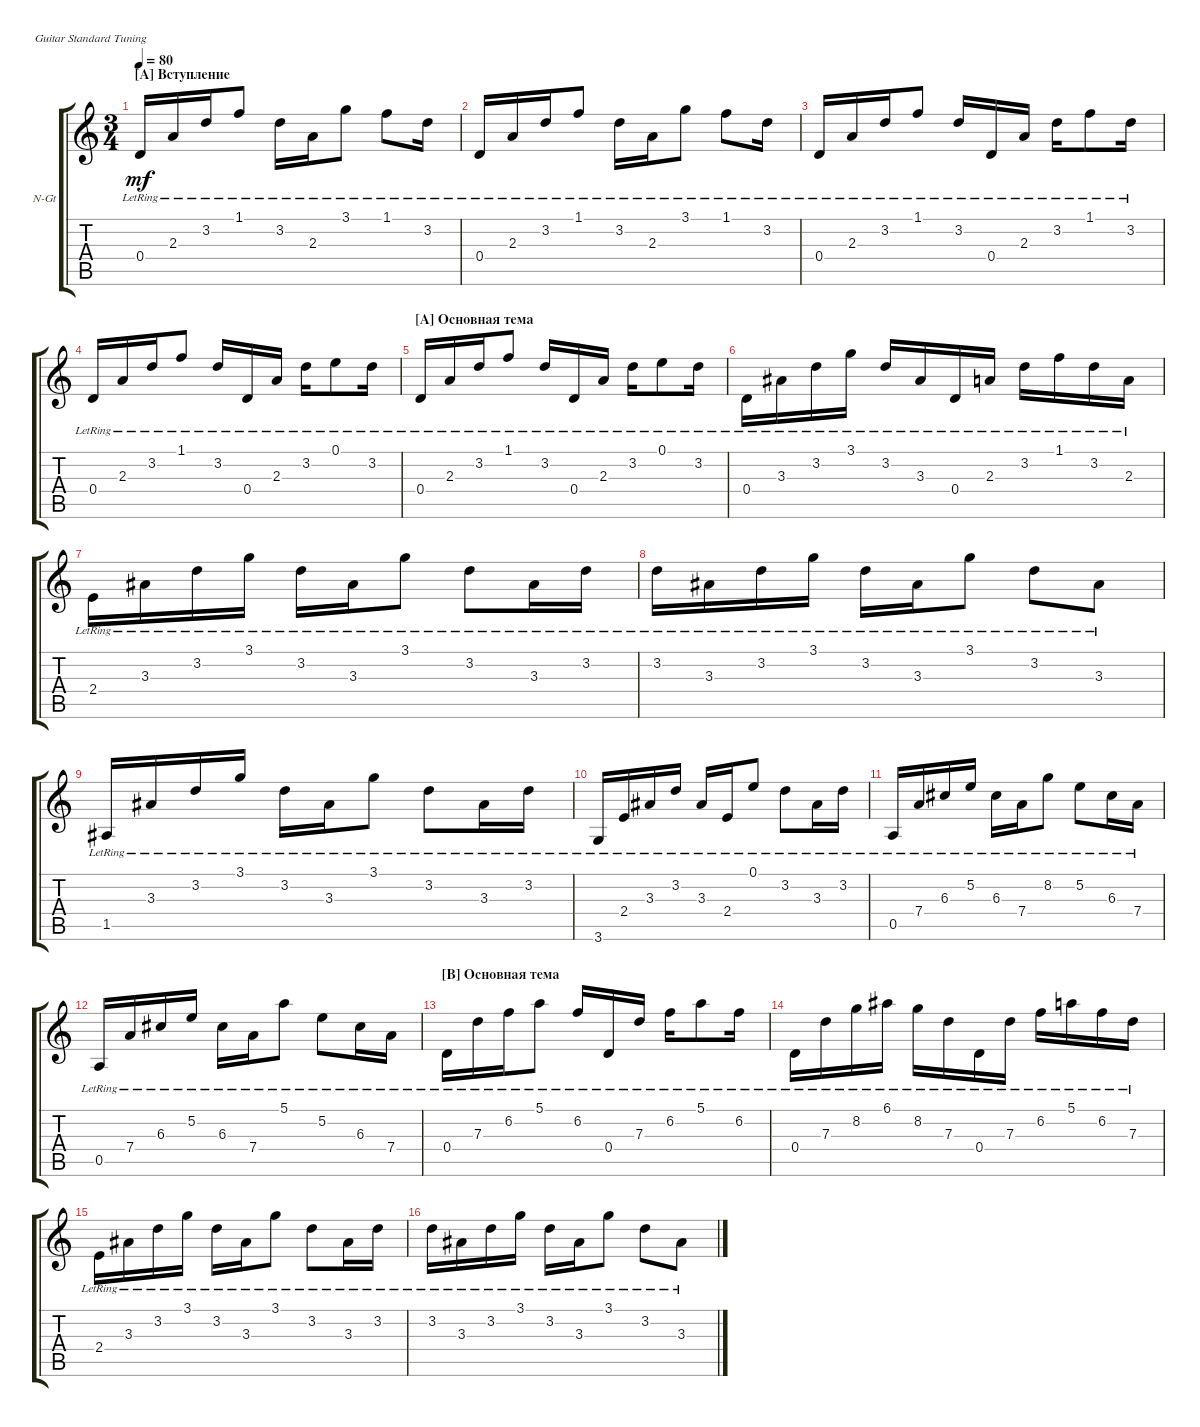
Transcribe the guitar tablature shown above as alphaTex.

\defaultSystemsLayout 4
\bracketExtendMode groupsimilarinstruments
\firstSystemTrackNameOrientation horizontal
\otherSystemsTrackNameOrientation horizontal
\track ("Nylon Guitar" "N-Gt") {instrument acousticguitarnylon}
\staff {score tabs}
\tuning (E4 B3 G3 D3 A2 E2)
\ts (3 4)
\section ("A" "Вступление")
\tempo 80
\clef g2
\ks c
0.4{lr}.16{dy mf instrument acousticguitarnylon} 2.3{lr}.16 3.2{lr}.16 1.1{lr}.8 3.2{lr}.16 2.3{lr}.16 3.1{lr}.8 1.1{lr}.8 3.2{lr}.16 |
0.4{lr}.16 2.3{lr}.16 3.2{lr}.16 1.1{lr}.8 3.2{lr}.16 2.3{lr}.16 3.1{lr}.8 1.1{lr}.8 3.2{lr}.16 |
0.4{lr}.16 2.3{lr}.16 3.2{lr}.16 1.1{lr}.8 3.2{lr}.16 0.4{lr}.16 2.3{lr}.16 3.2{lr}.16 1.1{lr}.8 3.2{lr}.16 |
0.4{lr}.16 2.3{lr}.16 3.2{lr}.16 1.1{lr}.8 3.2{lr}.16 0.4{lr}.16 2.3{lr}.16 3.2{lr}.16 0.1{lr}.8 3.2{lr}.16 |
\section ("A" "Основная тема")
0.4{lr}.16 2.3{lr}.16 3.2{lr}.16 1.1{lr}.8 3.2{lr}.16 0.4{lr}.16 2.3{lr}.16 3.2{lr}.16 0.1{lr}.8 3.2{lr}.16 |
0.4{lr}.16 3.3{lr}.16 3.2{lr}.16 3.1{lr}.16 3.2{lr}.16 3.3{lr}.16 0.4{lr}.16 2.3{lr}.16 3.2{lr}.16 1.1{lr}.16 3.2{lr}.16 2.3{lr}.16 |
2.4{lr}.16 3.3{lr}.16 3.2{lr}.16 3.1{lr}.16 3.2{lr}.16 3.3{lr}.16 3.1{lr}.8 3.2{lr}.8 3.3{lr}.16 3.2{lr}.16 |
3.2{lr}.16 3.3{lr}.16 3.2{lr}.16 3.1{lr}.16 3.2{lr}.16 3.3{lr}.16 3.1{lr}.8 3.2{lr}.8 3.3{lr}.8 |
1.5{lr}.16 3.3{lr}.16 3.2{lr}.16 3.1{lr}.16 3.2{lr}.16 3.3{lr}.16 3.1{lr}.8 3.2{lr}.8 3.3{lr}.16 3.2{lr}.16 |
3.6{lr}.16 2.4{lr}.16 3.3{lr}.16 3.2{lr}.16 3.3{lr}.16 2.4{lr}.16 0.1{lr}.8 3.2{lr}.8 3.3{lr}.16 3.2{lr}.16 |
0.5{lr}.16 7.4{lr}.16 6.3{lr}.16 5.2{lr}.16 6.3{lr}.16 7.4{lr}.16 8.2{lr}.8 5.2{lr}.8 6.3{lr}.16 7.4{lr}.16 |
0.5{lr}.16 7.4{lr}.16 6.3{lr}.16 5.2{lr}.16 6.3{lr}.16 7.4{lr}.16 5.1{lr}.8 5.2{lr}.8 6.3{lr}.16 7.4{lr}.16 |
\section ("B" "Основная тема")
0.4{lr}.16 7.3{lr}.16 6.2{lr}.16 5.1{lr}.8 6.2{lr}.16 0.4{lr}.16 7.3{lr}.16 6.2{lr}.16 5.1{lr}.8 6.2{lr}.16 |
0.4{lr}.16 7.3{lr}.16 8.2{lr}.16 6.1{lr}.16 8.2{lr}.16 7.3{lr}.16 0.4{lr}.16 7.3{lr}.16 6.2{lr}.16 5.1{lr}.16 6.2{lr}.16 7.3{lr}.16 |
2.4{lr}.16 3.3{lr}.16 3.2{lr}.16 3.1{lr}.16 3.2{lr}.16 3.3{lr}.16 3.1{lr}.8 3.2{lr}.8 3.3{lr}.16 3.2{lr}.16 |
3.2{lr}.16 3.3{lr}.16 3.2{lr}.16 3.1{lr}.16 3.2{lr}.16 3.3{lr}.16 3.1{lr}.8 3.2{lr}.8 3.3{lr}.8
